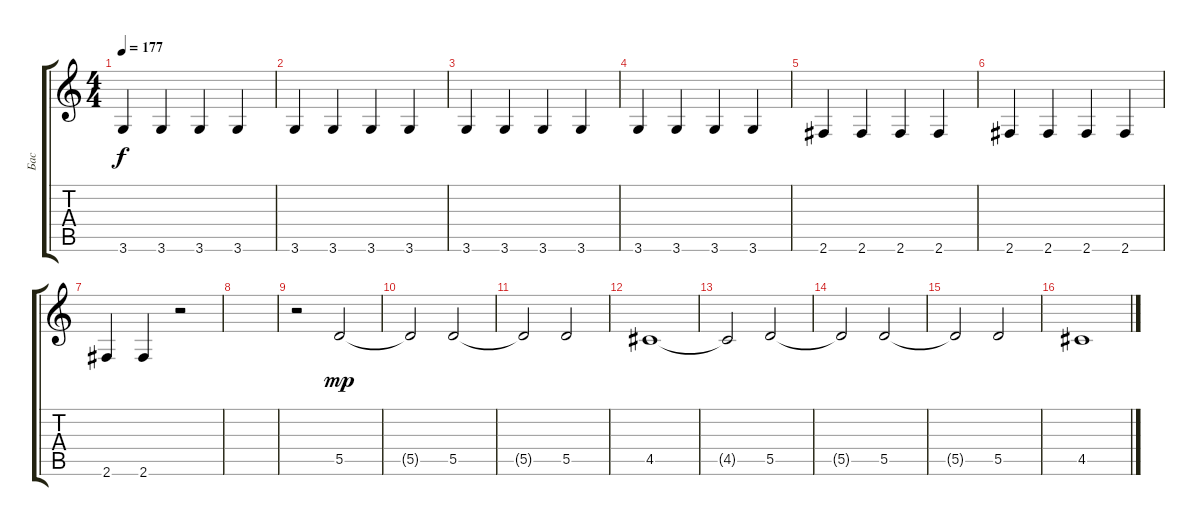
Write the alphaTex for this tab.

\track ("Бас" "Бас") {instrument electricbassfinger}
\staff {score tabs}
\tuning (E4 B3 G3 D3 A2 E2) {hide}
\ts (4 4)
\tempo 177
\clef g2
\ks c
3.6.4{dy f} 3.6.4 3.6.4 3.6.4 |
3.6.4 3.6.4 3.6.4 3.6.4 |
3.6.4 3.6.4 3.6.4 3.6.4 |
3.6.4 3.6.4 3.6.4 3.6.4 |
2.6.4 2.6.4 2.6.4 2.6.4 |
2.6.4 2.6.4 2.6.4 2.6.4 |
2.6.4 2.6.4 r.2 |
|
r.2 5.5.2{dy mp} |
5.5{t}.2 5.5.2 |
5.5{t}.2 5.5.2 |
4.5.1 |
4.5{t}.2 5.5.2 |
5.5{t}.2 5.5.2 |
5.5{t}.2 5.5.2 |
4.5.1
